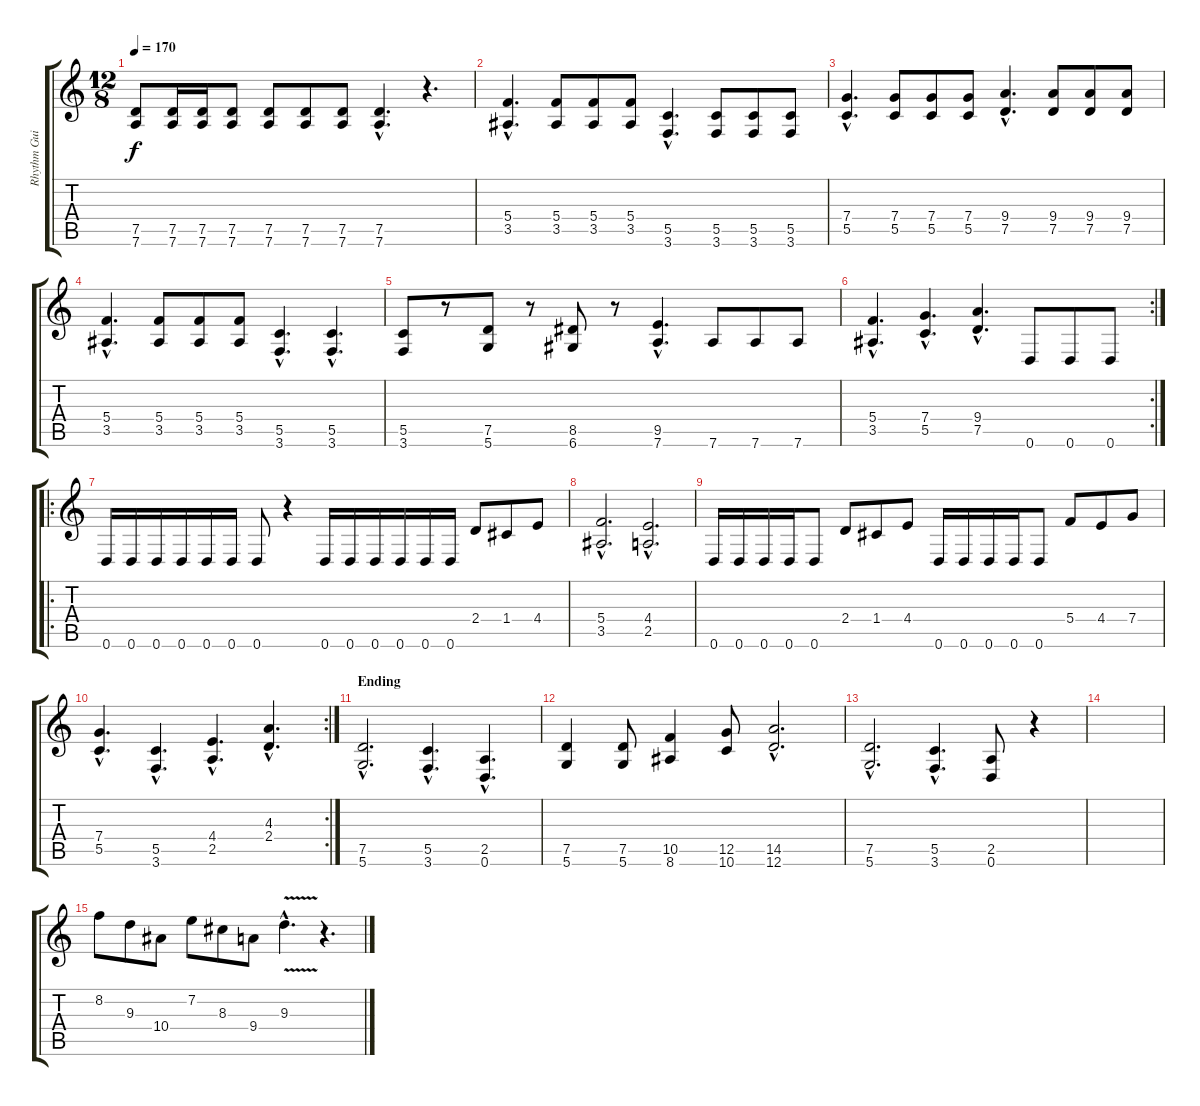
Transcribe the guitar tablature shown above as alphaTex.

\track ("Rhythm Guitar" "Rhythm Gui") {instrument distortionguitar}
\staff {score tabs}
\tuning (D4 A3 F3 C3 G2 D2) {hide}
\ts (12 8)
\tempo 170
\clef g2
\ks c
(7.5 7.6).8{dy f} (7.5 7.6).16 (7.5 7.6).16 (7.5 7.6).8 (7.5 7.6).8 (7.5 7.6).8 (7.5 7.6).8 (7.5{hac} 7.6{hac}).4{d} r.4{d} |
(5.4{hac} 3.5{hac}).4{d} (5.4 3.5).8 (5.4 3.5).8 (5.4 3.5).8 (5.5{hac} 3.6{hac}).4{d} (5.5 3.6).8 (5.5 3.6).8 (5.5 3.6).8 |
(7.4{hac} 5.5{hac}).4{d} (7.4 5.5).8 (7.4 5.5).8 (7.4 5.5).8 (9.4{hac} 7.5{hac}).4{d} (9.4 7.5).8 (9.4 7.5).8 (9.4 7.5).8 |
(5.4{hac} 3.5{hac}).4{d} (5.4 3.5).8 (5.4 3.5).8 (5.4 3.5).8 (5.5{hac} 3.6{hac}).4{d} (5.5{hac} 3.6{hac}).4{d} |
(5.5 3.6).8 r.8 (7.5 5.6).8 r.8 (8.5 6.6).8 r.8 (9.5{hac} 7.6{hac}).4{d} 7.6.8 7.6.8 7.6.8 |
\rc 2
(5.4{hac} 3.5{hac}).4{d} (7.4{hac} 5.5{hac}).4{d} (9.4{hac} 7.5{hac}).4{d} 0.6.8 0.6.8 0.6.8 |
\ro
0.6.16 0.6.16 0.6.16 0.6.16 0.6.16 0.6.16 0.6.8 r.4 0.6.16 0.6.16 0.6.16 0.6.16 0.6.16 0.6.16 2.4.8 1.4.8 4.4.8 |
(5.4{hac} 3.5{hac}).2{d} (4.4{hac} 2.5{hac}).2{d} |
0.6.16 0.6.16 0.6.16 0.6.16 0.6.8 2.4.8 1.4.8 4.4.8 0.6.16 0.6.16 0.6.16 0.6.16 0.6.8 5.4.8 4.4.8 7.4.8 |
\rc 2
(7.4{hac} 5.5{hac}).4{d} (5.5{hac} 3.6{hac}).4{d} (4.4{hac} 2.5{hac}).4{d} (4.3{hac} 2.4{hac}).4{d} |
\section ("" "Ending")
(7.5{hac} 5.6{hac}).2{d} (5.5{hac} 3.6{hac}).4{d} (2.5{hac} 0.6{hac}).4{d} |
(7.5 5.6).4 (7.5 5.6).8 (10.5 8.6).4 (12.5 10.6).8 (14.5{hac} 12.6{hac}).2{d} |
(7.5{hac} 5.6{hac}).2{d} (5.5{hac} 3.6{hac}).4{d} (2.5 0.6).8 r.4 |
|
8.2.8 9.3.8 10.4.8 7.2.8 8.3.8 9.4.8 9.3{v hac}.4{d} r.4{d}
